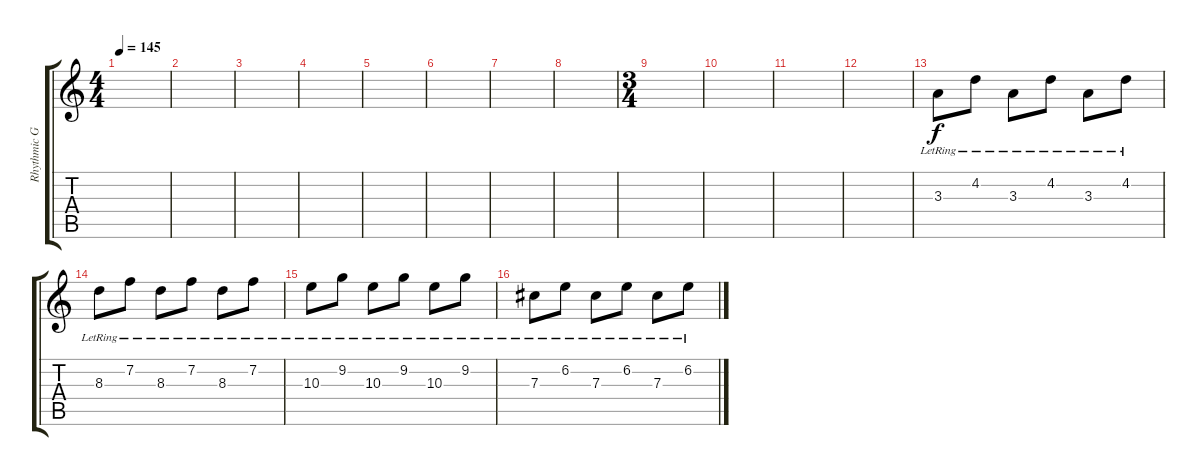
\track ("Rhythmic Guitar (Fade)" "Rhythmic G") {instrument electricguitarclean}
\staff {score tabs}
\tuning (Eb4 Bb3 Gb3 Db3 Ab2 Db2) {hide}
\ts (4 4)
\tempo 145
\clef g2
\ks c
|
|
|
|
|
|
|
|
\ts (3 4)
|
|
|
|
3.3{lr}.8{volume 7} 4.2{lr}.8 3.3{lr}.8 4.2{lr}.8 3.3{lr}.8 4.2{lr}.8 |
8.3{lr}.8 7.2{lr}.8 8.3{lr}.8 7.2{lr}.8 8.3{lr}.8 7.2{lr}.8 |
10.3{lr}.8 9.2{lr}.8 10.3{lr}.8 9.2{lr}.8 10.3{lr}.8 9.2{lr}.8 |
7.3{lr}.8 6.2{lr}.8 7.3{lr}.8 6.2{lr}.8 7.3{lr}.8 6.2{lr}.8
